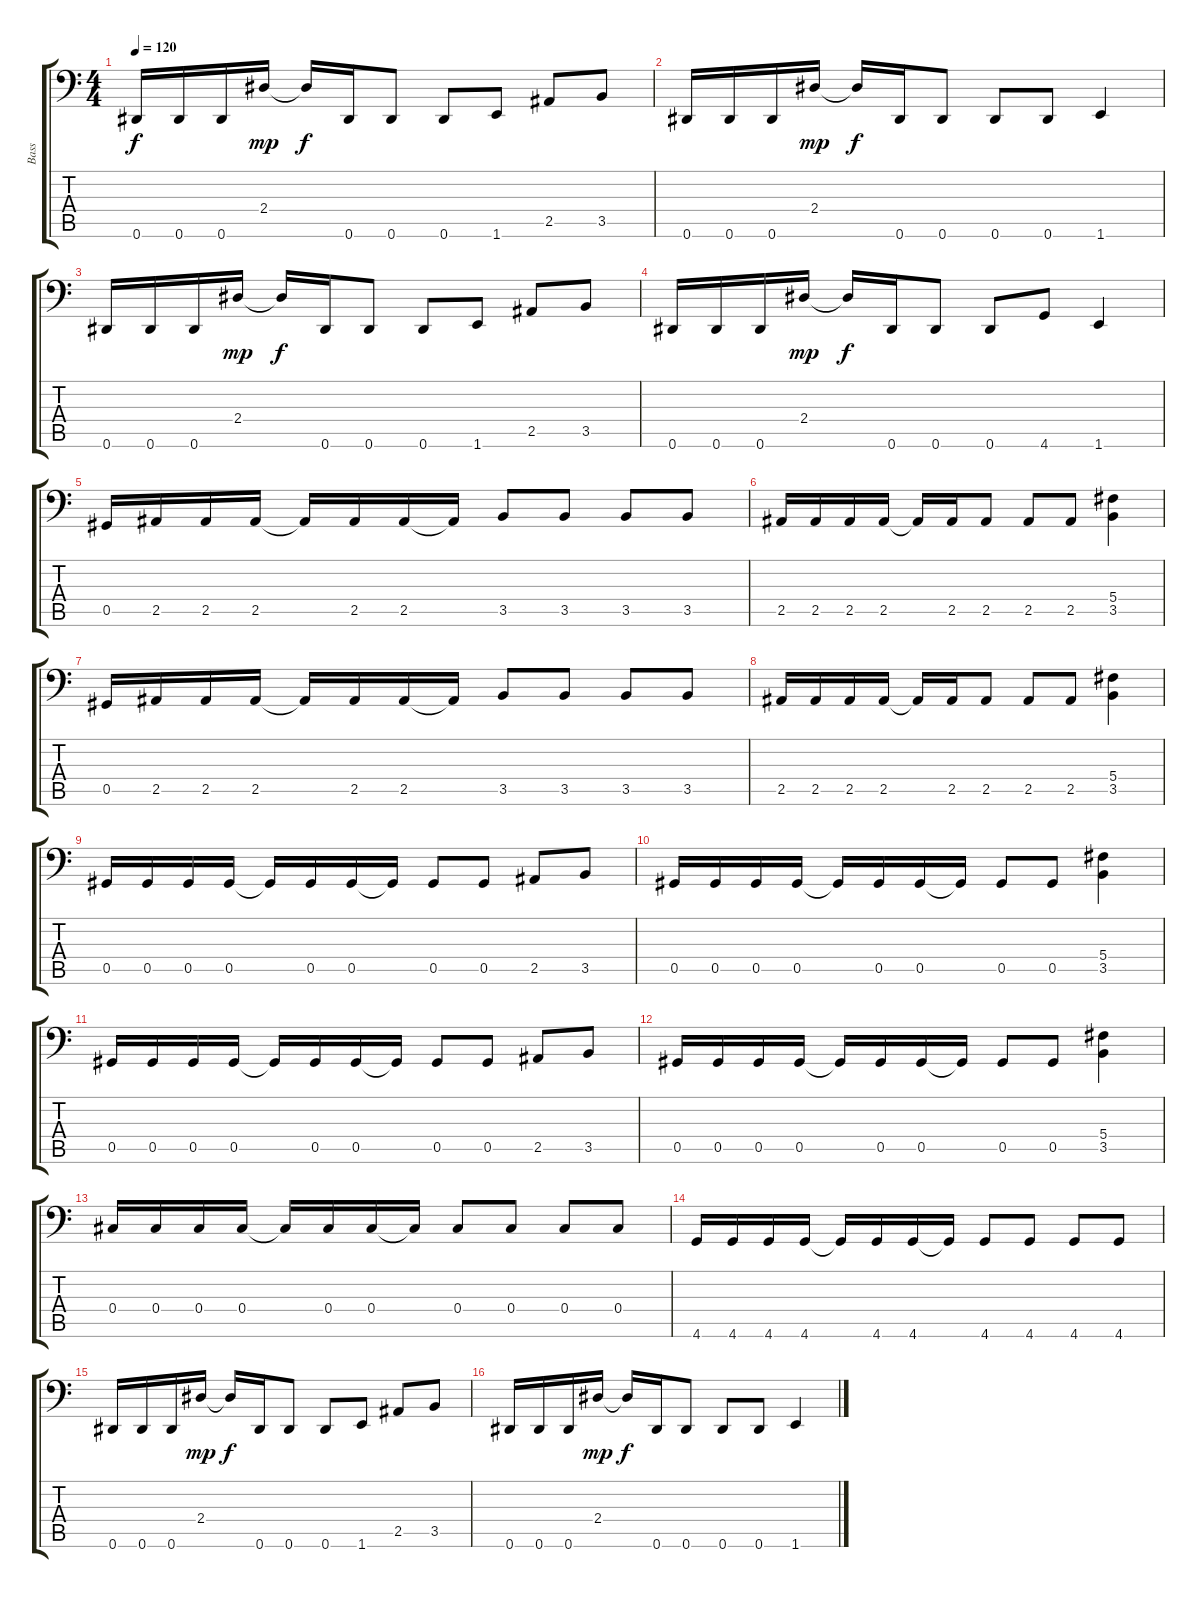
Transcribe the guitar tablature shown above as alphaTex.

\track ("Bass" "Bass") {instrument electricbasspick}
\staff {score tabs}
\tuning (Eb3 Bb2 Gb2 Db2 Ab1 Eb1) {hide}
\ts (4 4)
\tempo 120
\clef f4
\ks c
0.6.16{dy f} 0.6.16 0.6.16 2.4.16{dy mp} 2.4{t}.16{dy f} 0.6.16 0.6.8 0.6.8 1.6.8 2.5.8 3.5.8 |
0.6.16 0.6.16 0.6.16 2.4.16{dy mp} 2.4{t}.16{dy f} 0.6.16 0.6.8 0.6.8 0.6.8 1.6.4 |
0.6.16 0.6.16 0.6.16 2.4.16{dy mp} 2.4{t}.16{dy f} 0.6.16 0.6.8 0.6.8 1.6.8 2.5.8 3.5.8 |
0.6.16 0.6.16 0.6.16 2.4.16{dy mp} 2.4{t}.16{dy f} 0.6.16 0.6.8 0.6.8 4.6.8 1.6.4 |
0.5.16 2.5.16 2.5.16 2.5.16 2.5{t}.16 2.5.16 2.5.16 2.5{t}.16 3.5.8 3.5.8 3.5.8 3.5.8 |
2.5.16 2.5.16 2.5.16 2.5.16 2.5{t}.16 2.5.16 2.5.8 2.5.8 2.5.8 (5.4 3.5).4 |
0.5.16 2.5.16 2.5.16 2.5.16 2.5{t}.16 2.5.16 2.5.16 2.5{t}.16 3.5.8 3.5.8 3.5.8 3.5.8 |
2.5.16 2.5.16 2.5.16 2.5.16 2.5{t}.16 2.5.16 2.5.8 2.5.8 2.5.8 (5.4 3.5).4 |
0.5.16 0.5.16 0.5.16 0.5.16 0.5{t}.16 0.5.16 0.5.16 0.5{t}.16 0.5.8 0.5.8 2.5.8 3.5.8 |
0.5.16 0.5.16 0.5.16 0.5.16 0.5{t}.16 0.5.16 0.5.16 0.5{t}.16 0.5.8 0.5.8 (5.4 3.5).4 |
0.5.16 0.5.16 0.5.16 0.5.16 0.5{t}.16 0.5.16 0.5.16 0.5{t}.16 0.5.8 0.5.8 2.5.8 3.5.8 |
0.5.16 0.5.16 0.5.16 0.5.16 0.5{t}.16 0.5.16 0.5.16 0.5{t}.16 0.5.8 0.5.8 (5.4 3.5).4 |
0.4.16 0.4.16 0.4.16 0.4.16 0.4{t}.16 0.4.16 0.4.16 0.4{t}.16 0.4.8 0.4.8 0.4.8 0.4.8 |
4.6.16 4.6.16 4.6.16 4.6.16 4.6{t}.16 4.6.16 4.6.16 4.6{t}.16 4.6.8 4.6.8 4.6.8 4.6.8 |
0.6.16 0.6.16 0.6.16 2.4.16{dy mp} 2.4{t}.16{dy f} 0.6.16 0.6.8 0.6.8 1.6.8 2.5.8 3.5.8 |
0.6.16 0.6.16 0.6.16 2.4.16{dy mp} 2.4{t}.16{dy f} 0.6.16 0.6.8 0.6.8 0.6.8 1.6.4
